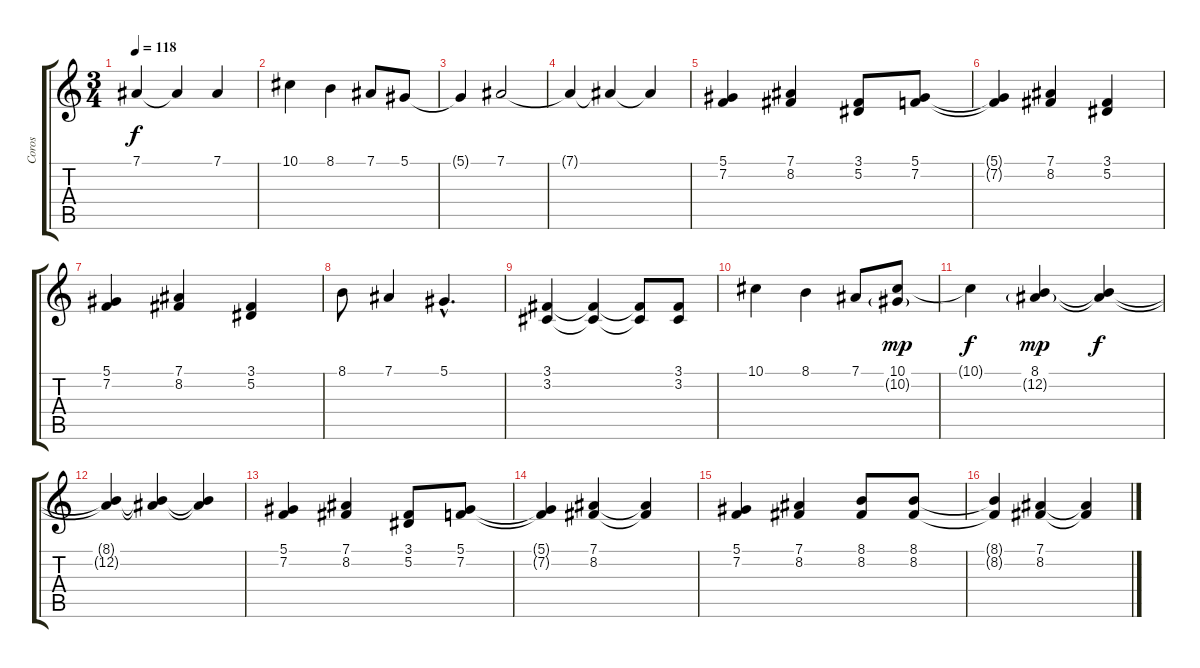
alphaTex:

\track ("Coros" "Coros") {instrument altosax}
\staff {score tabs}
\tuning (Eb4 Bb3 Gb3 Db3 Ab2 Eb2) {hide}
\ts (3 4)
\tempo 118
\clef g2
\ks c
7.1.4{dy f} 7.1{t}.4 7.1.4 |
10.1.4 8.1.4 7.1.8 5.1.8 |
5.1{t}.4 7.1.2 |
7.1{t}.4 7.1{t}.4 7.1{t}.4 |
(5.1 7.2).4 (7.1 8.2).4 (3.1 5.2).8 (5.1 7.2).8 |
(5.1{t} 7.2{t}).4 (7.1 8.2).4 (3.1 5.2).4 |
(5.1 7.2).4 (7.1 8.2).4 (3.1 5.2).4 |
8.1.8 7.1.4 5.1{hac}.4{d} |
(3.1 3.2).4 (3.1{t} 3.2{t}).4 (3.1{t} 3.2{t}).8 (3.1 3.2).8 |
10.1.4 8.1.4 7.1.8 (10.1 10.2{g}).8{dy mp} |
10.1{t}.4{dy f} (8.1 12.2{g}).4{dy mp} (8.1{t} 12.2{t}).4{dy f} |
(8.1{t} 12.2{t}).4 (8.1{t} 12.2{t}).4 (8.1{t} 12.2{t}).4 |
(5.1 7.2).4 (7.1 8.2).4 (3.1 5.2).8 (5.1 7.2).8 |
(5.1{t} 7.2{t}).4 (7.1 8.2).4 (7.1{t} 8.2{t}).4 |
(5.1 7.2).4 (7.1 8.2).4 (8.1 8.2).8 (8.1 8.2).8 |
(8.1{t} 8.2{t}).4 (7.1 8.2).4 (7.1{t} 8.2{t}).4
